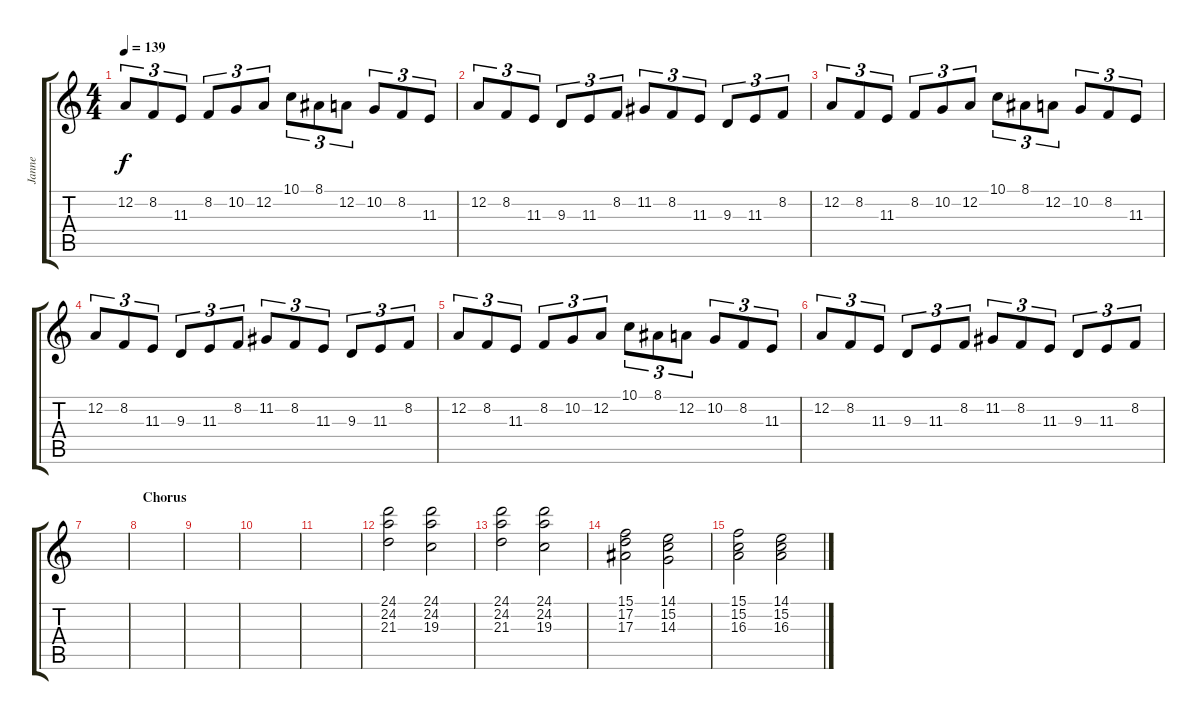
\track ("Janne" "Janne") {instrument orchestralharp}
\staff {score tabs}
\tuning (D4 A3 F3 C3 G2 D2) {hide}
\ts (4 4)
\tempo 139
\clef g2
\ks c
12.2.8{tu (3 2) dy f instrument orchestralharp} 8.2.8{tu (3 2)} 11.3.8{tu (3 2)} 8.2.8{tu (3 2)} 10.2.8{tu (3 2)} 12.2.8{tu (3 2)} 10.1.8{tu (3 2)} 8.1.8{tu (3 2)} 12.2.8{tu (3 2)} 10.2.8{tu (3 2)} 8.2.8{tu (3 2)} 11.3.8{tu (3 2)} |
12.2.8{tu (3 2) instrument orchestralharp} 8.2.8{tu (3 2)} 11.3.8{tu (3 2)} 9.3.8{tu (3 2)} 11.3.8{tu (3 2)} 8.2.8{tu (3 2)} 11.2.8{tu (3 2)} 8.2.8{tu (3 2)} 11.3.8{tu (3 2)} 9.3.8{tu (3 2)} 11.3.8{tu (3 2)} 8.2.8{tu (3 2)} |
12.2.8{tu (3 2) instrument orchestralharp} 8.2.8{tu (3 2)} 11.3.8{tu (3 2)} 8.2.8{tu (3 2)} 10.2.8{tu (3 2)} 12.2.8{tu (3 2)} 10.1.8{tu (3 2)} 8.1.8{tu (3 2)} 12.2.8{tu (3 2)} 10.2.8{tu (3 2)} 8.2.8{tu (3 2)} 11.3.8{tu (3 2)} |
12.2.8{tu (3 2) instrument orchestralharp} 8.2.8{tu (3 2)} 11.3.8{tu (3 2)} 9.3.8{tu (3 2)} 11.3.8{tu (3 2)} 8.2.8{tu (3 2)} 11.2.8{tu (3 2)} 8.2.8{tu (3 2)} 11.3.8{tu (3 2)} 9.3.8{tu (3 2)} 11.3.8{tu (3 2)} 8.2.8{tu (3 2)} |
12.2.8{tu (3 2) instrument orchestralharp} 8.2.8{tu (3 2)} 11.3.8{tu (3 2)} 8.2.8{tu (3 2)} 10.2.8{tu (3 2)} 12.2.8{tu (3 2)} 10.1.8{tu (3 2)} 8.1.8{tu (3 2)} 12.2.8{tu (3 2)} 10.2.8{tu (3 2)} 8.2.8{tu (3 2)} 11.3.8{tu (3 2)} |
12.2.8{tu (3 2) instrument orchestralharp} 8.2.8{tu (3 2)} 11.3.8{tu (3 2)} 9.3.8{tu (3 2)} 11.3.8{tu (3 2)} 8.2.8{tu (3 2)} 11.2.8{tu (3 2)} 8.2.8{tu (3 2)} 11.3.8{tu (3 2)} 9.3.8{tu (3 2)} 11.3.8{tu (3 2)} 8.2.8{tu (3 2)} |
|
\section ("" "Chorus")
|
|
|
|
(24.1 24.2 21.3).2{volume 10 instrument stringensemble1} (24.1 24.2 19.3).2 |
(24.1 24.2 21.3).2{volume 10 instrument stringensemble1} (24.1 24.2 19.3).2 |
(15.1 17.2 17.3).2{instrument stringensemble1} (14.1 15.2 14.3).2 |
(15.1 15.2 16.3).2 (14.1 15.2 16.3).2
